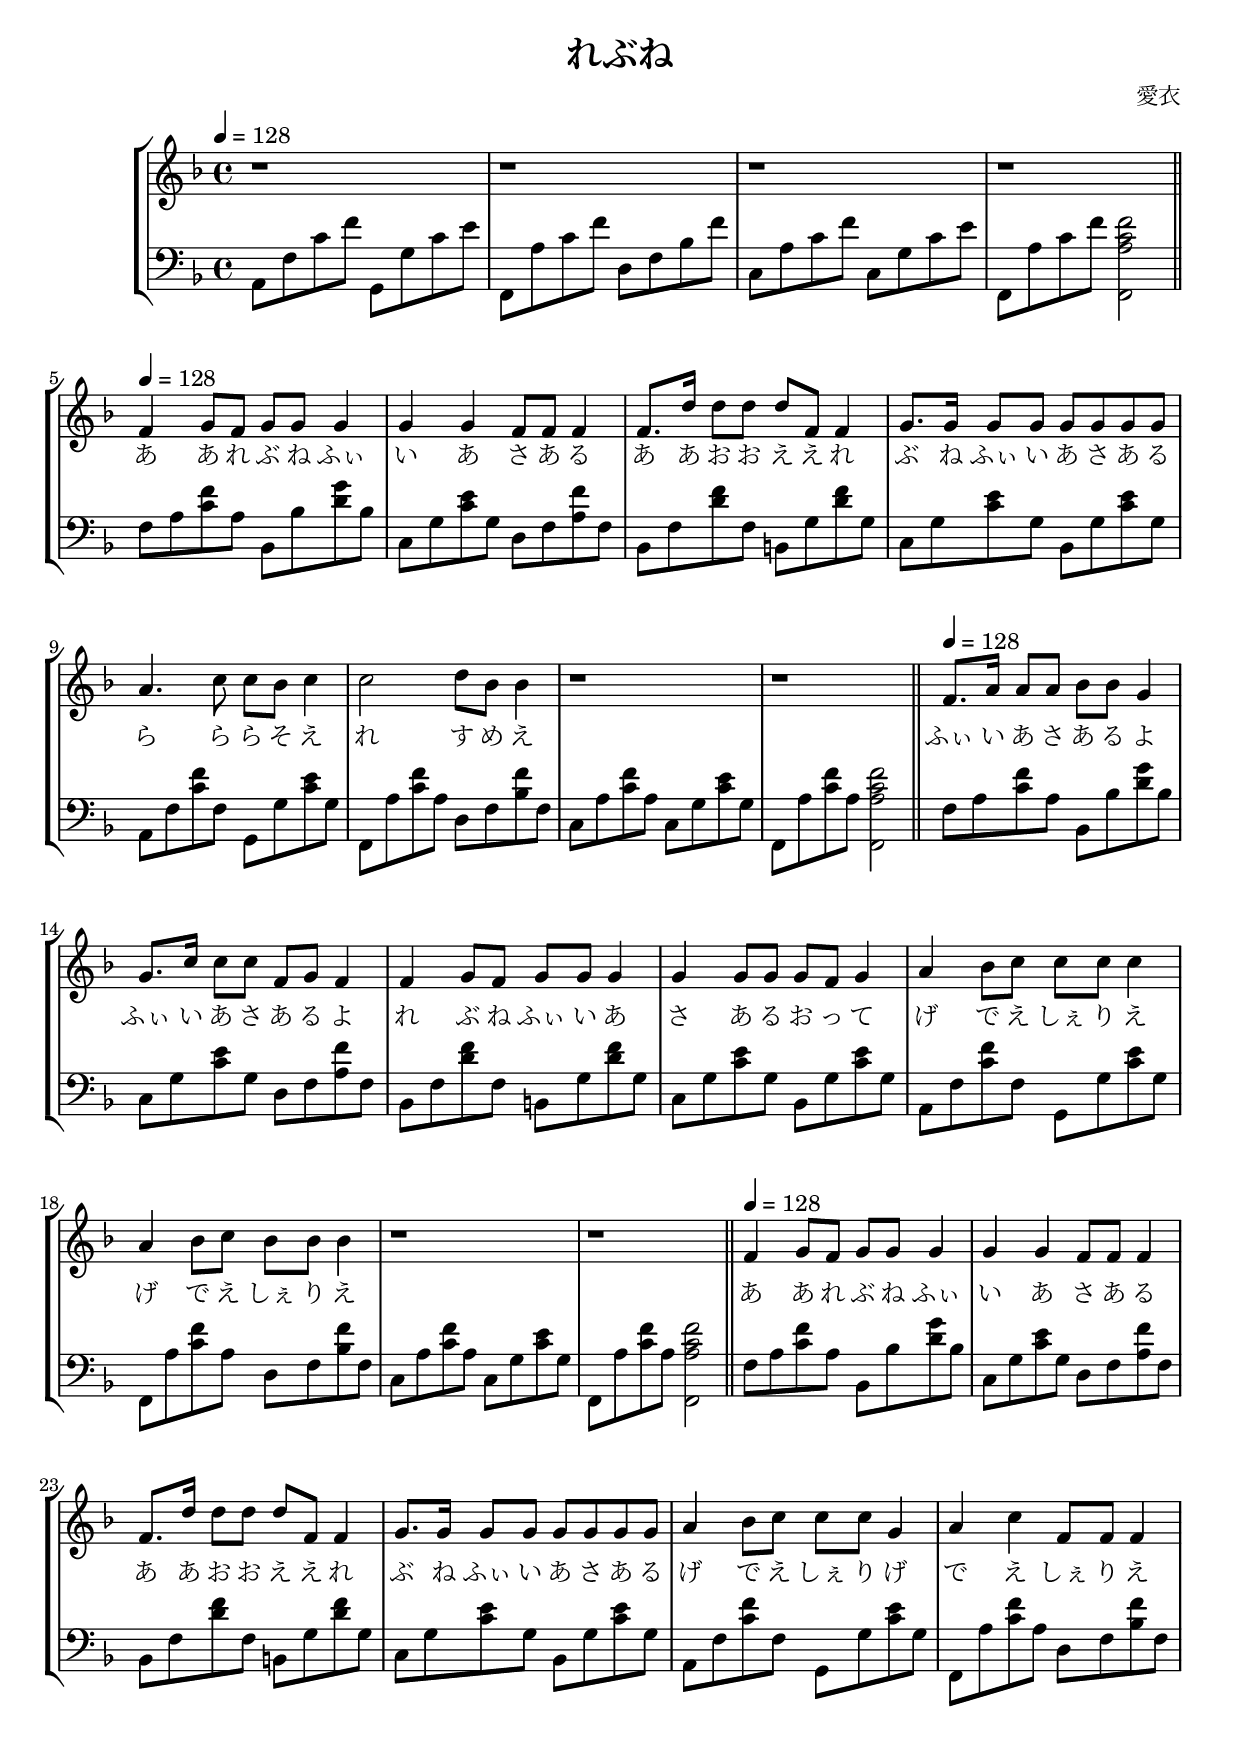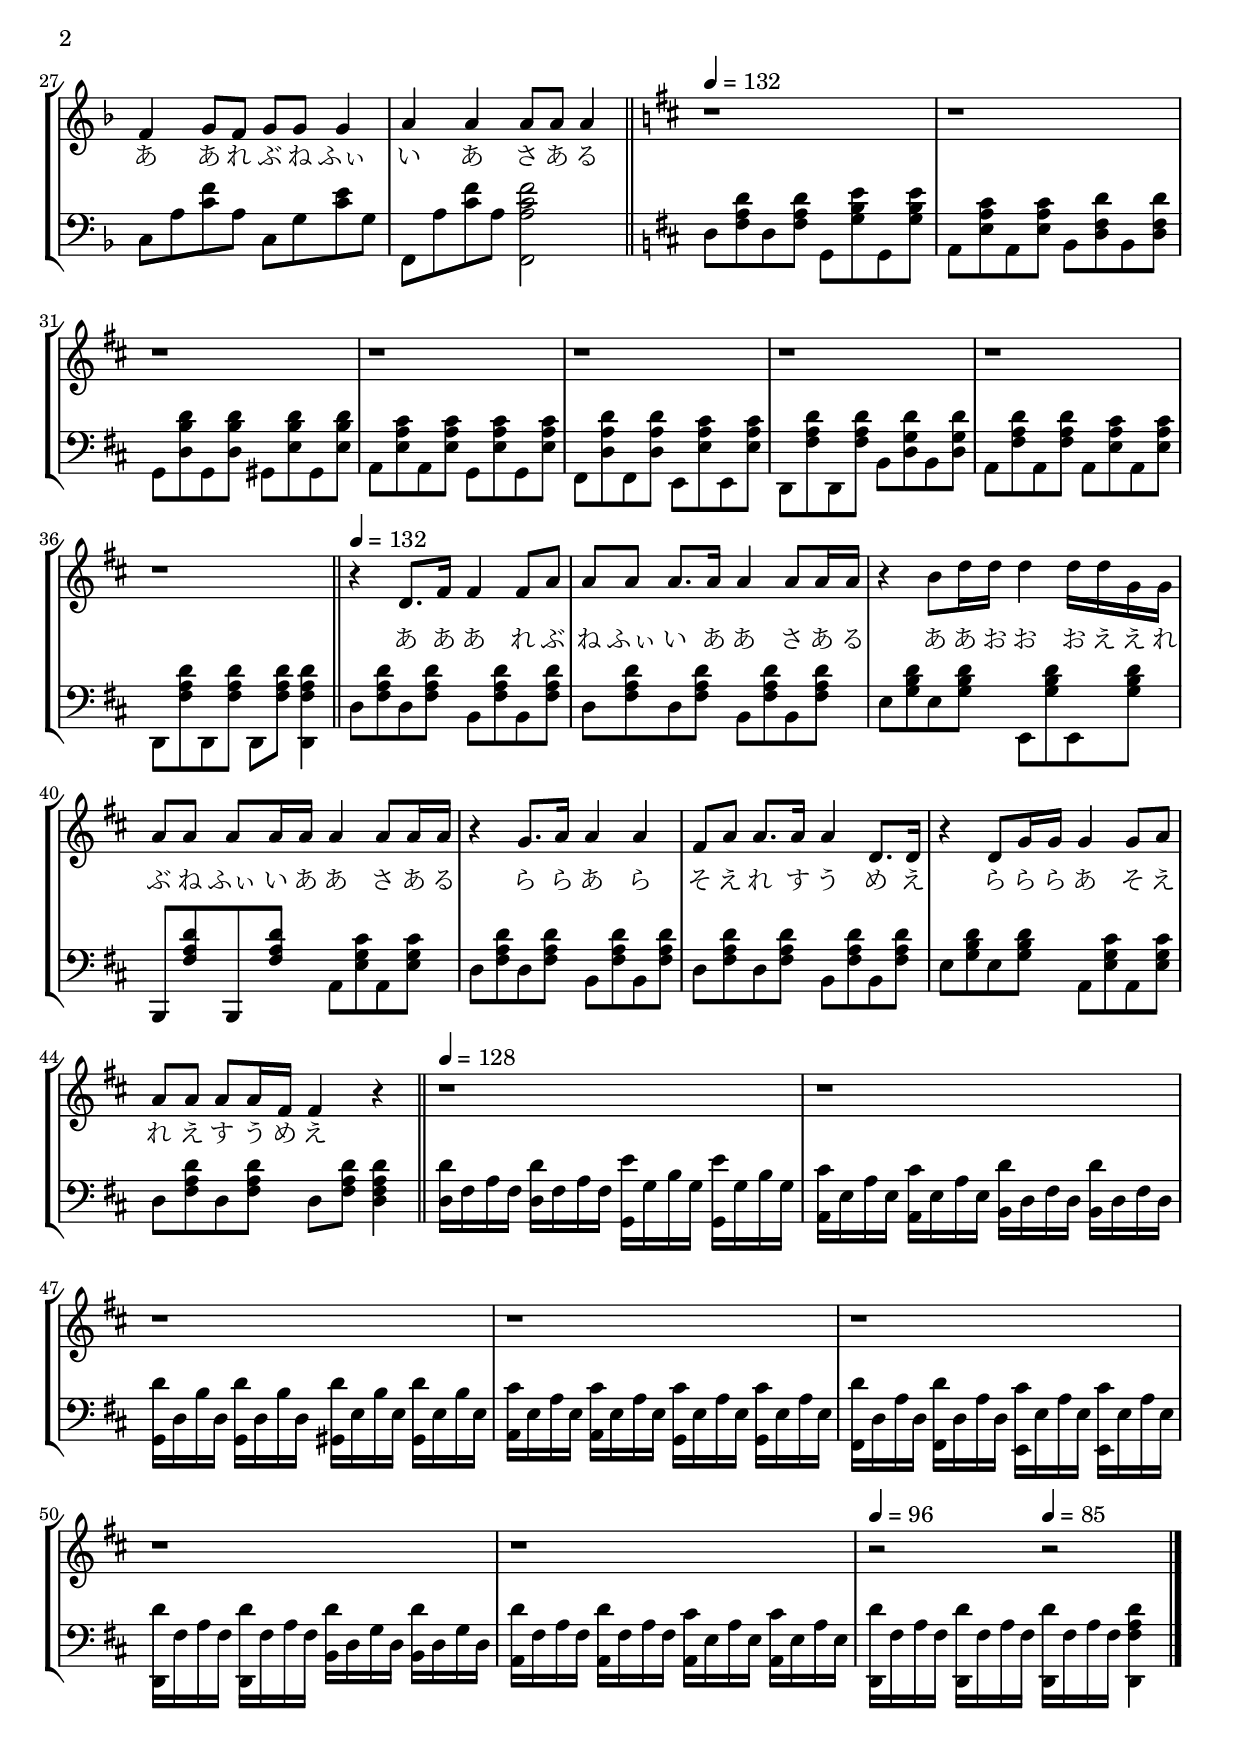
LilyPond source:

\version "2.12.1"

\header {
	 title = \markup {れぶね}
	 composer = \markup \center-column {愛衣}
}
melody = {

	\key f \major
	\tempo 4 = 128
	\clef treble
	\time 4/4
		\key f \major
	\tempo 4 = 128
	\clef treble
 r1  r1  r1  r1 
	f'4 g'8 f'8 g'8 g'8 g'4 g'4 g'4 f'8 f'8 f'4 f'8. d''16 d''8 d''8 d''8 f'8 f'4 g'8. g'16 g'8 g'8 g'8 g'8 g'8 g'8 a'4. c''8 c''8 bes'8 c''4 c''2 d''8 bes'8 bes'4 r1  r1 
	f'8. a'16 a'8 a'8 bes'8 bes'8 g'4 g'8. c''16 c''8 c''8 f'8 g'8 f'4 f'4 g'8 f'8 g'8 g'8 g'4 g'4 g'8 g'8 g'8 f'8 g'4 a'4 bes'8 c''8 c''8 c''8 c''4 a'4 bes'8 c''8 bes'8 bes'8 bes'4 r1  r1 
	f'4 g'8 f'8 g'8 g'8 g'4 g'4 g'4 f'8 f'8 f'4 f'8. d''16 d''8 d''8 d''8 f'8 f'4 g'8. g'16 g'8 g'8 g'8 g'8 g'8 g'8 a'4 bes'8 c''8 c''8 c''8 g'4 a'4 c''4 f'8 f'8 f'4 f'4 g'8 f'8 g'8 g'8 g'4 a'4 a'4 a'8 a'8 a'4 
		\key d \major
	\tempo 4 = 132
	\clef treble
 r1  r1  r1  r1  r1  r1  r1  r1 
	r4 d'8. fis'16 fis'4 fis'8 a'8 a'8 a'8 a'8. a'16 a'4 a'8 a'16 a'16 r4 b'8 d''16 d''16 d''4 d''16 d''16 g'16 g'16 a'8 a'8 a'8 a'16 a'16 a'4 a'8 a'16 a'16 r4 g'8. a'16 a'4 a'4 fis'8 a'8 a'8. a'16 a'4 d'8. d'16 r4 d'8 g'16 g'16 g'4 g'8 a'8 a'8 a'8 a'8 a'16 fis'16 fis'4 r4 
		\tempo 4 = 128
	\clef treble
 r1  r1  r1  r1  r1  r1  r1  \tempo 4 = 96 r2 \tempo 4 = 85 r2 \bar "|."}
text = \lyricmode {

	

	あ あ れ ぶ ね ふぃ い あ さ あ る あ あ お お え え れ ぶ ね ふぃ い あ さ あ る ら ら ら そ え れ す め え 

	ふぃ い あ さ あ る よ ふぃ い あ さ あ る よ れ ぶ ね ふぃ い あ さ あ る お っ て げ で え しぇ り え げ で え しぇ り え 

	あ あ れ ぶ ね ふぃ い あ さ あ る あ あ お お え え れ ぶ ね ふぃ い あ さ あ る げ で え しぇ り げ で え しぇ り え あ あ れ ぶ ね ふぃ い あ さ あ る 

	

	あ あ あ れ ぶ ね ふぃ い あ あ さ あ る あ あ お お お え え れ ぶ ね ふぃ い あ あ さ あ る ら ら あ ら そ え れ す う め え ら ら ら あ そ え れ え す う め え 

	
}
upper = {

	\tempo 4 = 128
	\key f \major
	\time 4/4
	\clef bass
	a,8 f8 c'8 f'8
g,8 g8 c'8 e'8
f,8 a8 c'8 f'8
d8 f8 bes8 f'8
c8 a8 c'8 f'8
c8 g8 c'8 e'8
f,8 a8 c'8 f'8
<f, a c' f'>2

	  \bar "||" 
	\tempo 4 = 128
	\clef bass
	f8 a <c' f'> a
bes,8 bes <d' g'> bes
c8 g <c' e'> g
d8 f <a f'> f
bes,8 f <d' f'> f
b,8 g <d' f'> g
c8 g <c' e'> g
bes,8 g <c' e'> g
a,8 f <c' f'> f
g,8 g <c' e'> g
f,8 a <c' f'> a
d8 f <bes f'> f
c8 a <c' f'> a
c8 g <c' e'> g
f,8 a <c' f'> a
<f, a c' f'>2

	  \bar "||" 
	\tempo 4 = 128
	\clef bass
	f8 a <c' f'> a
bes,8 bes <d' g'> bes
c8 g <c' e'> g
d8 f <a f'> f
bes,8 f <d' f'> f
b,8 g <d' f'> g
c8 g <c' e'> g
bes,8 g <c' e'> g
a,8 f <c' f'> f
g,8 g <c' e'> g
f,8 a <c' f'> a
d8 f <bes f'> f
c8 a <c' f'> a
c8 g <c' e'> g
f,8 a <c' f'> a
<f, a c' f'>2

	  \bar "||" 
	\tempo 4 = 128
	\clef bass
	f8 a <c' f'> a
bes,8 bes <d' g'> bes
c8 g <c' e'> g
d8 f <a f'> f
bes,8 f <d' f'> f
b,8 g <d' f'> g
c8 g <c' e'> g
bes,8 g <c' e'> g
a,8 f <c' f'> f
g,8 g <c' e'> g
f,8 a <c' f'> a
d8 f <bes f'> f
c8 a <c' f'> a
c8 g <c' e'> g
f,8 a <c' f'> a
<f, a c' f'>2

	  \bar "||" 
	\tempo 4 = 132
	\key d \major
	\clef bass
	d8 <fis a d'> d <fis a d'>
g,8 <g b e'> g, <g b e'>
a,8 <e a cis'> a, <e a cis'>
b,8 <d fis d'> b, <d fis d'>
g,8 <d b d'> g, <d b d'>
gis,8 <e b d'> gis, <e b d'>
a,8 <e a cis'> a, <e a cis'>
g,8 <e a cis'> g, <e a cis'>
fis,8 <d a d'> fis, <d a d'>
e,8 <e a cis'> e, <e a cis'>
d,8 <fis a d'> d, <fis a d'>
b,8 <d g d'> b, <d g d'>
a,8 <fis a d'> a, <fis a d'>
a,8 <e a cis'> a, <e a cis'>
d,8 <fis a d'> d, <fis a d'>
d,8 <fis a d'>8 <d, fis a d'>4

	  \bar "||" 
	\tempo 4 = 132
	\clef bass
	d8 <fis a d'> d <fis a d'>
b,8 <fis a d'> b, <fis a d'>
d8 <fis a d'> d <fis a d'>
b,8 <fis a d'> b, <fis a d'>
e8 <g b d'> e <g b d'>
e,8 <g b d'> e, <g b d'>
b,,8 <fis a d'> b,, <fis a d'>
a,8 <e g cis'> a, <e g cis'>
d8 <fis a d'> d <fis a d'>
b,8 <fis a d'> b, <fis a d'>
d8 <fis a d'> d <fis a d'>
b,8 <fis a d'> b, <fis a d'>
e8 <g b d'> e <g b d'>
a,8 <e g cis'> a, <e g cis'>
d8 <fis a d'> d <fis a d'>
d8 <fis a d'>8 <d fis a d'>4

	  \bar "||" 
	\tempo 4 = 128
	\clef bass
	<d d'>16 fis a fis <d d'> fis a fis
<g, e'>16 g b g <g, e'> g b g
<a, cis'>16 e a e <a, cis'> e a e
<b, d'>16 d fis d <b, d'> d fis d
<g, d'>16 d b d <g, d'> d b d
<gis, d'>16 e b e <gis, d'> e b e
<a, cis'>16 e a e <a, cis'> e a e
<g, cis'>16 e a e <g, cis'> e a e
<fis, d'>16 d a d <fis, d'> d a d
<e, cis'>16 e a e <e, cis'> e a e
<d, d'>16 fis a fis <d, d'> fis a fis
<b, d'>16 d g d <b, d'> d g d
<a, d'>16 fis a fis <a, d'> fis a fis
<a, cis'>16 e a e <a, cis'> e a e
<d, d'>16 fis a fis <d, d'> fis a fis
<d, d'>16 fis a fis <d, fis a d'>4

	 \bar "|."}
lower = {

	\tempo 4 = 128
	\key f \major
	\time 4/4
	\clef bass
	r8 <f c' f'>8 <f c' f'>8 <f c' f'>8
r8 <g c' e'>8 <g c' e'>8 <g c' e'>8
r8 <a c' f'>8 <a c' f'>8 <a c' f'>8
r8 <f bes f'>8 <f bes f'>8 <f bes f'>8
r8 <a c' f'>8 <a c' f'>8 <a c' f'>8
r8 <g c' e'>8 <g c' e'>8 <g c' e'>8
r8 <a c' f'>8 <a c' f'>8 <a c' f'>8
r8 <a c' f'>8 <a c' f'>4

	  \bar "||" 
	\tempo 4 = 128
	\clef bass
	f8 a8 c'8 f'8
bes,8 bes8 d'8 g'8
c8 g8 c'8 e'8
d8 f8 a8 f'8
bes,8 f8 d'8 f'8
b,8 g8 d'8 f'8
c8 g8 c'8 e'8
bes,8 g8 c'8 e'8
a,8 f8 c'8 f'8
g,8 g8 c'8 e'8
f,8 a8 c'8 f'8
d8 f8 bes8 f'8
c8 a8 c'8 f'8
c8 g8 c'8 e'8
f,8 a8 c'8 f'8
<f, a c' f'>2

	  \bar "||" 
	\tempo 4 = 128
	\clef bass
	f8 f' c' f'
bes,8 g' d' g'
c8 e' c' e'
d8 f' a f'
bes,8 f' d' f'
b,8 f' d' f'
c8 e' c' e'
bes,8 e' c' e'
a,8 f' c' f'
g,8 e' c' e'
f,8 f' c' f'
d8 f' bes f'
c8 f' c' f'
c8 e' c' e'
f,8 f' c' f'
<f, a c' f'>2

	  \bar "||" 
	\tempo 4 = 128
	\clef bass
	f8 f' c' f'
bes,8 g' d' g'
c8 e' c' e'
d8 f' a f'
bes,8 f' d' f'
b,8 f' d' f'
c8 e' c' e'
bes,8 e' c' e'
a,8 f' c' f'
g,8 e' c' e'
f,8 f' c' f'
d8 f' bes f'
c8 f' c' f'
c8 e' c' e'
f,8 f' c' f'
<f, a c' f'>2

	  \bar "||" 
	\tempo 4 = 132
	\key d \major
	\clef bass
	d8 d' a d'
g,8 e' b e'
a,8 cis' a cis'
b,8 d' fis d'
g,8 d' b d'
gis,8 d' b d'
a,8 cis' a cis'
g,8 cis' a cis'
fis,8 d' a d'
e,8 cis' a cis'
d,8 d' a d'
b,8 d' g d'
a,8 d' a d'
a,8 cis' a cis'
d,8 d' a d'
<d, fis a d'>2

	  \bar "||" 
	\tempo 4 = 132
	\clef bass
	r8 <fis a d'>4 <fis a d'>8
r8 <fis a d'>4 <fis a d'>8
r8 <fis a d'>4 <fis a d'>8
r8 <fis a d'>4 <fis a d'>8
r8 <g b d'>4 <g b d'>8
r8 <g b d'>4 <g b d'>8
r8 <fis a d'>4 <fis a d'>8
r8 <e g cis'>4 <e g cis'>8
r8 <fis a d'>4 <fis a d'>8
r8 <fis a d'>4 <fis a d'>8
r8 <fis a d'>4 <fis a d'>8
r8 <fis a d'>4 <fis a d'>8
r8 <g b d'>4 <g b d'>8
r8 <e g cis'>4 <e g cis'>8
r8 <fis a d'>4 <fis a d'>8
r8 <fis a d'>8 <fis a d'>4

	  \bar "||" 
	\tempo 4 = 128
	\clef bass
	d8 d' a fis
g,8 e' b g
a,8 cis' a e
b,8 d' fis d
g,8 d' b d
gis,8 d' b e
a,8 cis' a e
g,8 cis' a e
fis,8 d' a d
e,8 cis' a e
d,8 d' a fis
b,8 d' g d
a,8 d' a fis
a,8 cis' a e
d,8 d' a fis
<d, fis a d'>2

	 \bar "|."}
\score {
	<<
		 \new StaffGroup <<
		 \new Voice = "one" { \melody }
		 \new Lyrics \lyricsto "one" \text
			 \new Staff {\upper}
		 >>
	>>
	\layout {
		\context {
			\Voice
			\remove Note_heads_engraver
			\consists Completion_heads_engraver
		}
	}
	\midi {
	\context {
		\Score
		 tempoWholesPerMinute = #(ly:make-moment 120 4)
	}
	}
}
